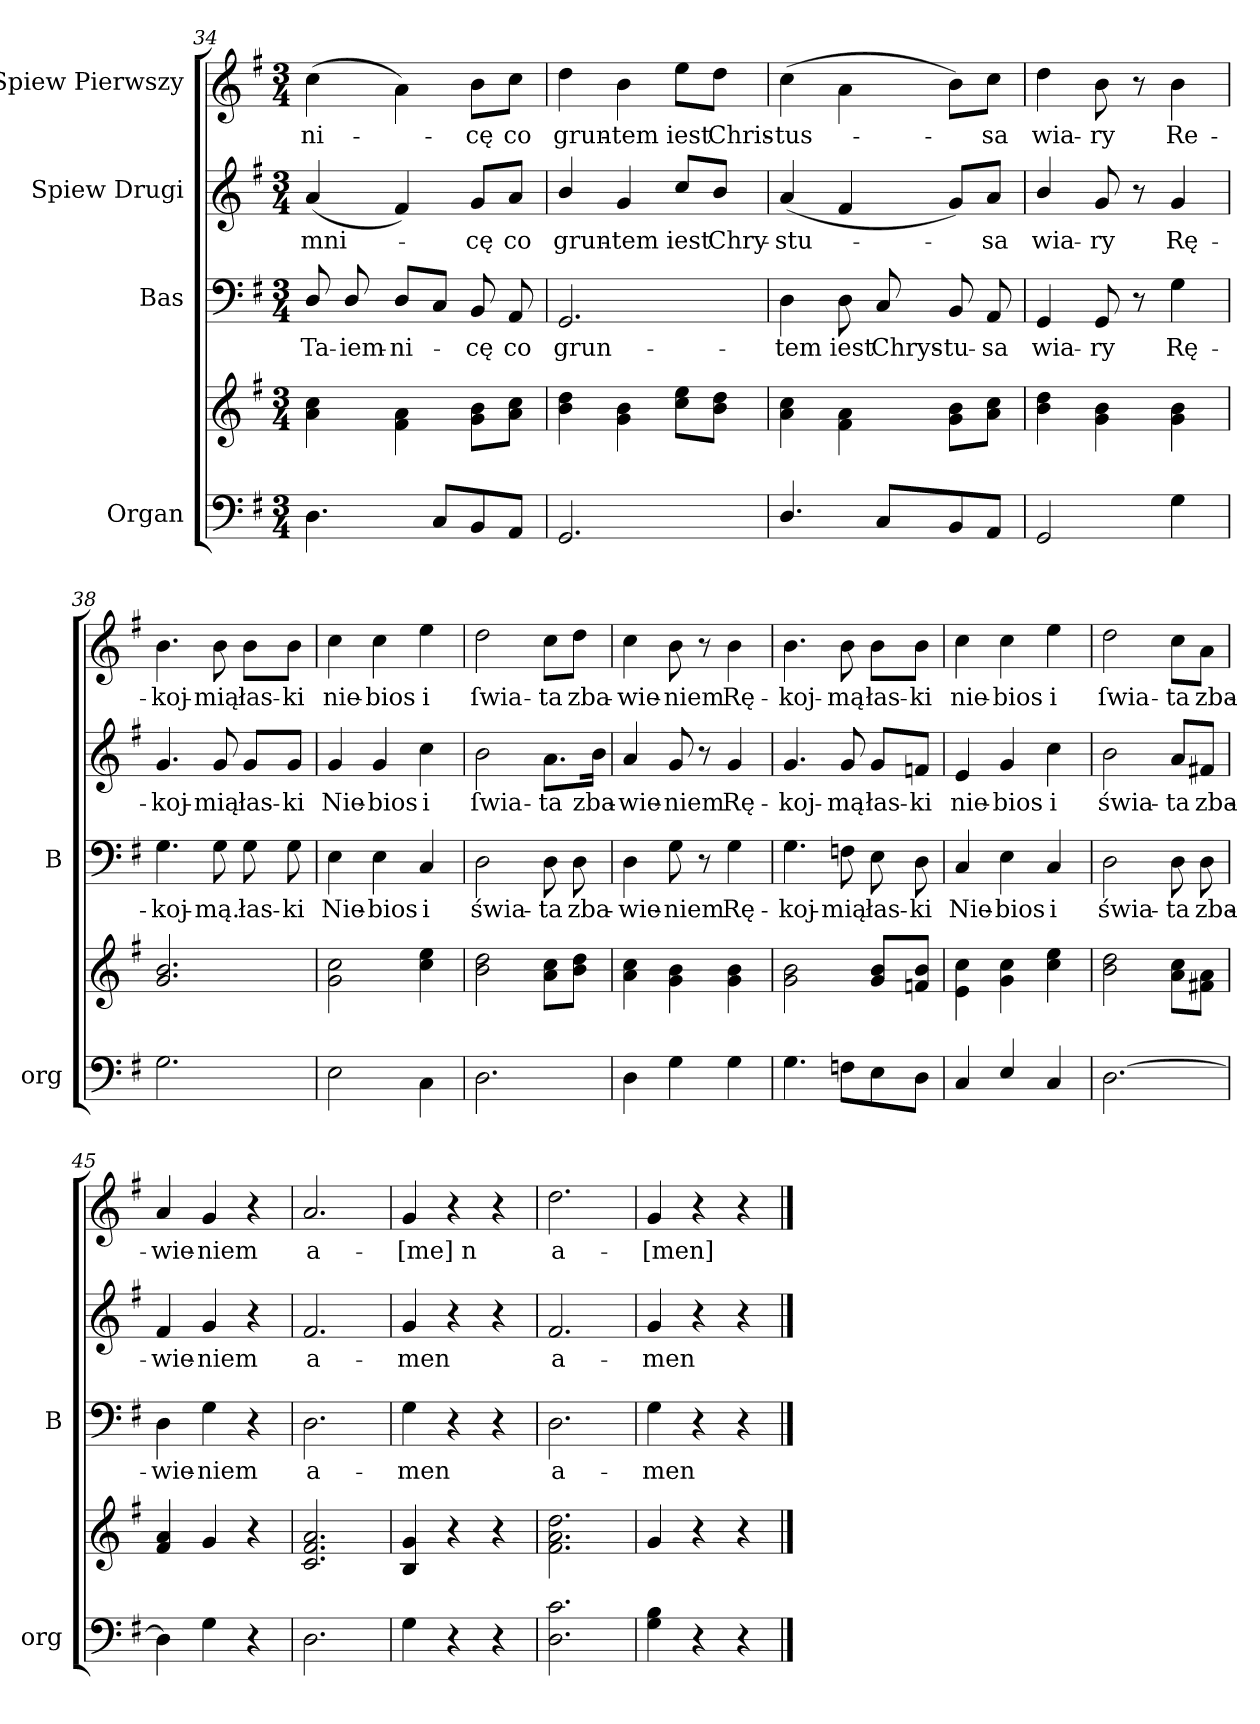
**kern	**kern	**kern	**text	**kern	**text	**kern	**text
*part4	*part4	*part3	*part3	*part2	*part2	*part1	*part1
*staff5	*staff4	*staff3	*staff3	*staff2	*staff2	*staff1	*staff1
*I"Organ	*	*I"Bas	*	*I"Spiew Drugi	*	*I"Spiew Pierwszy	*
*I'org	*	*I'B	*	*	*	*	*
*clefF4	*clefG2	*clefF4	*	*clefG2	*	*clefG2	*
*k[f#]	*k[f#]	*k[f#]	*	*k[f#]	*	*k[f#]	*
*G:	*G:	*G:	*	*G:	*	*G:	*
*M3/4	*M3/4	*M3/4	*	*M3/4	*	*M3/4	*
=34	=34	=34	=34	=34	=34	=34	=34
4.D\	4a\ 4cc\	8D/	Ta-	(<4a/	-mni-	(>4cc\	-ni-
.	.	8D/	-iem-	.	.	.	.
.	4f#\ 4a\	8D/L	-ni-	4f#/)	.	4a\)	.
8C/L	.	8C/J	.	.	.	.	.
8BB/	8g\ 8b\L	8BB/	-cę	8g/L	-cę	8b\L	-cę
8AA/J	8a\ 8cc\J	8AA/	co	8a/J	co	8cc\J	co
=35	=35	=35	=35	=35	=35	=35	=35
2.GG/	4b\ 4dd\	2.GG/	grun-	4b/	grun-	4dd\	grun-
.	4g\ 4b\	.	.	4g/	-tem	4b\	-tem
.	8cc\ 8ee\L	.	.	8cc/L	iest	8ee\L	iest
.	8b\ 8dd\J	.	.	8b/J	Chry-	8dd\J	Chris-
=36	=36	=36	=36	=36	=36	=36	=36
4.D/	4a\ 4cc\	4D\	-tem	(<4a/	-stu-	(>4cc\	-tus-
.	4f#\ 4a\	8D\	iest	4f#/	.	4a\	.
8C/L	.	8C/	Chrys-	.	.	.	.
8BB/	8g\ 8b\L	8BB/	-tu-	8g/L)	.	8b\L)	.
8AA/J	8a\ 8cc\J	8AA/	-sa	8a/J	-sa	8cc\J	-sa
=37	=37	=37	=37	=37	=37	=37	=37
2GG/	4b\ 4dd\	4GG/	wia-	4b/	wia-	4dd\	wia-
.	4g\ 4b\	8GG/	-ry	8g/	-ry	8b\	-ry
.	.	8r	.	8r	.	8r	.
4G\	4g\ 4b\	4G\	Rę-	4g/	Rę-	4b\	Re-
=38	=38	=38	=38	=38	=38	=38	=38
2.G\	2.g/ 2.b/	4.G\	-koj-	4.g/	-koj-	4.b\	-koj-
.	.	8G\	-mą.	8g/	-mią	8b\	-mią
.	.	8G\	łas-	8g/L	łas-	8b\L	łas-
.	.	8G\	-ki	8g/J	-ki	8b\J	-ki
=39	=39	=39	=39	=39	=39	=39	=39
2E\	2g\ 2cc\	4E\	Nie-	4g/	Nie-	4cc\	nie-
.	.	4E\	-bios	4g/	-bios	4cc\	-bios
4C\	4cc\ 4ee\	4C/	i	4cc\	i	4ee\	i
=40	=40	=40	=40	=40	=40	=40	=40
2.D\	2b\ 2dd\	2D\	świa-	2b\	ſwia-	2dd\	ſwia-
.	8a\ 8cc\L	8D\	-ta	8.a\L	-ta	8cc\L	-ta
.	8b\ 8dd\J	8D\	zba-	.	.	8dd\J	zba-
.	.	.	.	16b\Jk	zba-	.	.
=41	=41	=41	=41	=41	=41	=41	=41
4D\	4a\ 4cc\	4D\	-wie-	4a/	-wie-	4cc\	-wie-
4G\	4g\ 4b\	8G\	-niem	8g/	-niem	8b\	-niem
.	.	8r	.	8r	.	8r	.
4G\	4g\ 4b\	4G\	Rę-	4g/	Rę-	4b\	Rę-
=42	=42	=42	=42	=42	=42	=42	=42
4.G\	2g\ 2b\	4.G\	-koj-	4.g/	-koj-	4.b\	-koj-
8Fn\L	.	8Fn\	-mią	8g/	-mą	8b\	-mą
8E\	8g/ 8b/L	8E\	łas-	8g/L	łas-	8b\L	łas-
8D\J	8fn/ 8b/J	8D\	-ki	8fn/J	-ki	8b\J	-ki
=43	=43	=43	=43	=43	=43	=43	=43
4C/	4e\ 4cc\	4C/	Nie-	4e/	nie-	4cc\	nie-
4E/	4g\ 4cc\	4E\	-bios	4g/	-bios	4cc\	-bios
4C/	4cc\ 4ee\	4C/	i	4cc\	i	4ee\	i
=44	=44	=44	=44	=44	=44	=44	=44
[2.D\	2b\ 2dd\	2D\	świa-	2b\	świa-	2dd\	ſwia-
.	8a\ 8cc\L	8D\	-ta	8a/L	-ta	8cc\L	-ta
.	8f#X\ 8a\J	8D\	zba-	8f#X/J	zba-	8a\J	zba-
=45	=45	=45	=45	=45	=45	=45	=45
4D\]	4f#/ 4a/	4D\	-wie-	4f#/	-wie-	4a/	-wie-
4G\	4g/	4G\	-niem	4g/	-niem	4g/	-niem
4r	4r	4r	.	4r	.	4r	.
=46	=46	=46	=46	=46	=46	=46	=46
2.D\	2.c/ 2.f#/ 2.a/	2.D\	a-	2.f#/	a-	2.a/	a-
=47	=47	=47	=47	=47	=47	=47	=47
4G\	4B/ 4g/	4G\	-men	4g/	-men	4g/	-[me]n
4r	4r	4r	.	4r	.	4r	.
4r	4r	4r	.	4r	.	4r	.
=48	=48	=48	=48	=48	=48	=48	=48
2.D\ 2.c\	2.f#\ 2.a\ 2.dd\	2.D\	a-	2.f#/	a-	2.dd\	a-
=49	=49	=49	=49	=49	=49	=49	=49
4G\ 4B\	4g/	4G\	-men	4g/	-men	4g/	-[men]
4r	4r	4r	.	4r	.	4r	.
4r	4r	4r	.	4r	.	4r	.
==	==	==	==	==	==	==	==
*-	*-	*-	*-	*-	*-	*-	*-
